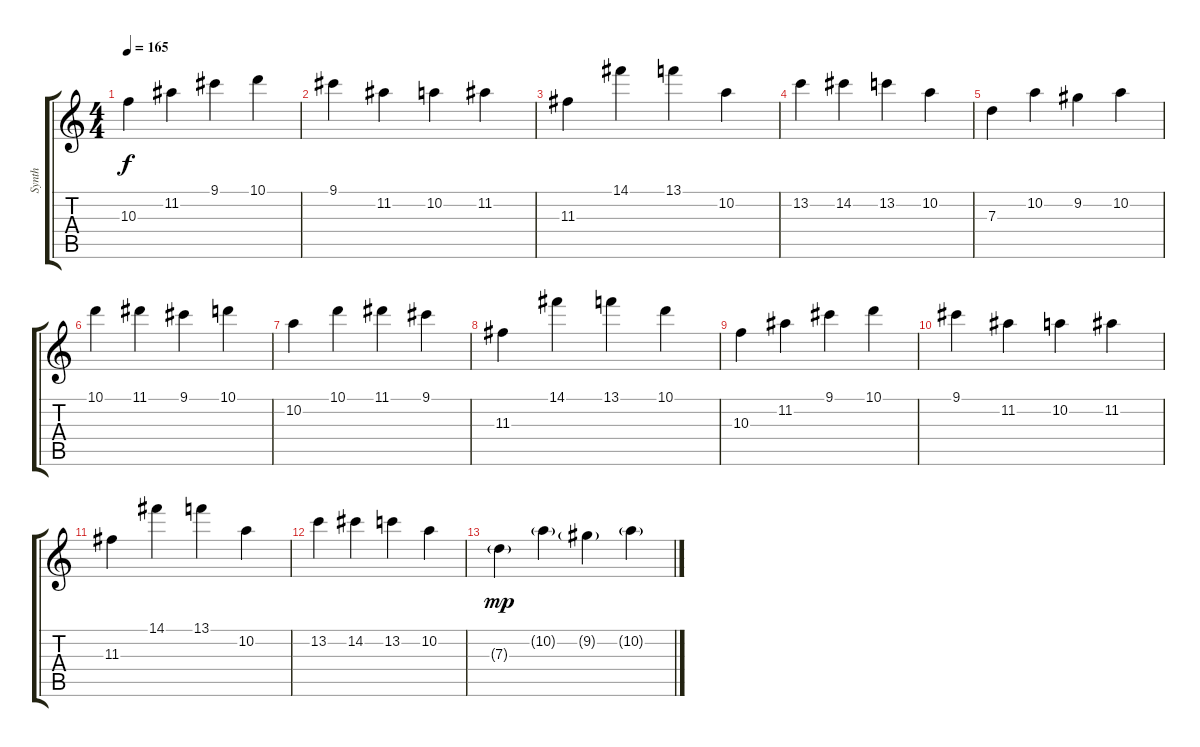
\track ("Synth" "Synth") {instrument musicbox}
\staff {score tabs}
\tuning (E5 B4 G4 D4 A3 D3) {hide}
\ts (4 4)
\tempo 165
\clef g2
\ks c
10.3.4{dy f} 11.2.4 9.1.4 10.1.4 |
9.1.4 11.2.4 10.2.4 11.2.4 |
11.3.4 14.1.4 13.1.4 10.2.4 |
13.2.4 14.2.4 13.2.4 10.2.4 |
7.3.4 10.2.4 9.2.4 10.2.4 |
10.1.4 11.1.4 9.1.4 10.1.4 |
10.2.4 10.1.4 11.1.4 9.1.4 |
11.3.4 14.1.4 13.1.4 10.1.4 |
10.3.4 11.2.4 9.1.4 10.1.4 |
9.1.4 11.2.4 10.2.4 11.2.4 |
11.3.4 14.1.4 13.1.4 10.2.4 |
13.2.4 14.2.4 13.2.4 10.2.4 |
7.3{g}.4{dy mp} 10.2{g}.4 9.2{g}.4 10.2{g}.4
